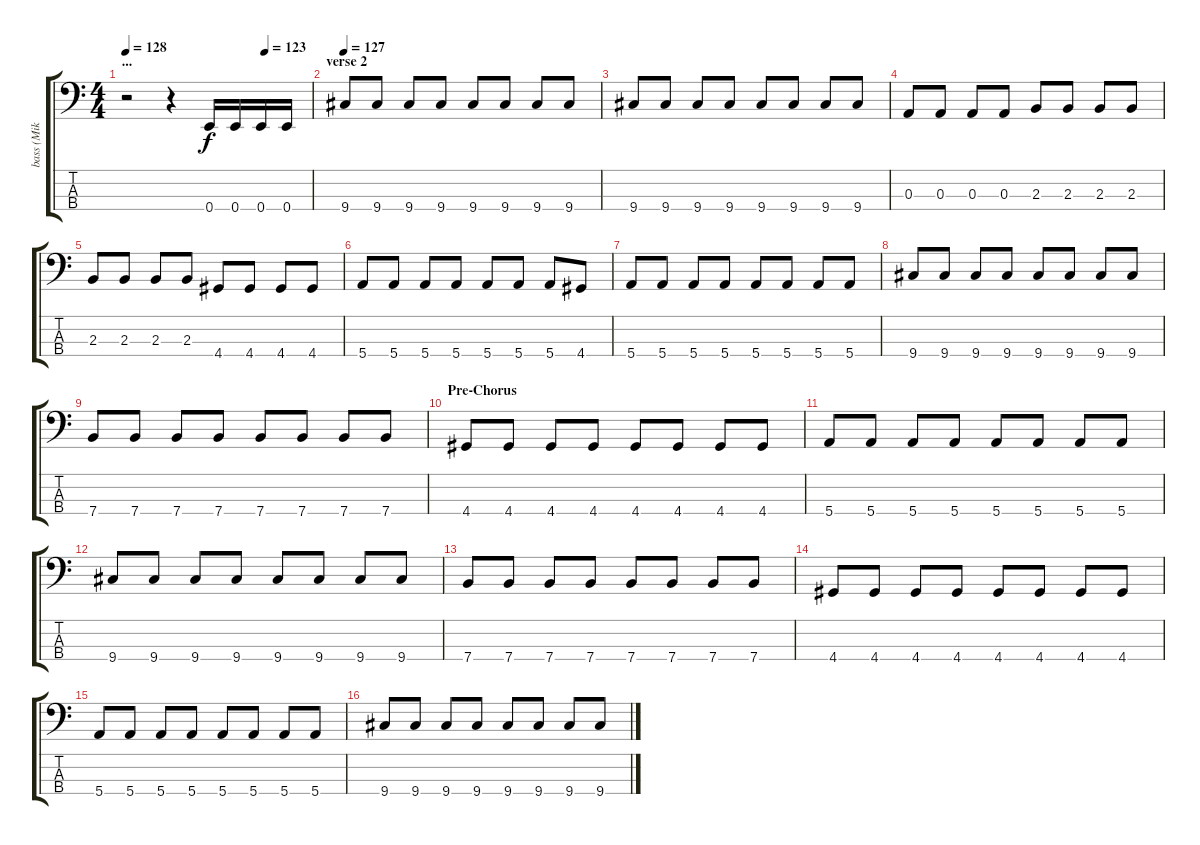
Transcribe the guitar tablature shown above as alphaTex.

\track (" bass (Mikey Way)" " bass (Mik") {instrument electricbasspick}
\staff {score tabs}
\tuning (G2 D2 A1 E1) {hide}
\ts (4 4)
\section ("" "...")
\tempo 128
\tempo (123 0.75)
\clef f4
\ks c
r.2{dy f} r.4 0.4.16 0.4.16 0.4.16 0.4.16 |
\section ("" "verse 2")
\tempo 127
9.4.8 9.4.8 9.4.8 9.4.8 9.4.8 9.4.8 9.4.8 9.4.8 |
9.4.8 9.4.8 9.4.8 9.4.8 9.4.8 9.4.8 9.4.8 9.4.8 |
0.3.8 0.3.8 0.3.8 0.3.8 2.3.8 2.3.8 2.3.8 2.3.8 |
2.3.8 2.3.8 2.3.8 2.3.8 4.4.8 4.4.8 4.4.8 4.4.8 |
5.4.8 5.4.8 5.4.8 5.4.8 5.4.8 5.4.8 5.4.8 4.4.8 |
5.4.8 5.4.8 5.4.8 5.4.8 5.4.8 5.4.8 5.4.8 5.4.8 |
9.4.8 9.4.8 9.4.8 9.4.8 9.4.8 9.4.8 9.4.8 9.4.8 |
7.4.8 7.4.8 7.4.8 7.4.8 7.4.8 7.4.8 7.4.8 7.4.8 |
\section ("" "Pre-Chorus")
4.4.8 4.4.8 4.4.8 4.4.8 4.4.8 4.4.8 4.4.8 4.4.8 |
5.4.8 5.4.8 5.4.8 5.4.8 5.4.8 5.4.8 5.4.8 5.4.8 |
9.4.8 9.4.8 9.4.8 9.4.8 9.4.8 9.4.8 9.4.8 9.4.8 |
7.4.8 7.4.8 7.4.8 7.4.8 7.4.8 7.4.8 7.4.8 7.4.8 |
4.4.8 4.4.8 4.4.8 4.4.8 4.4.8 4.4.8 4.4.8 4.4.8 |
5.4.8 5.4.8 5.4.8 5.4.8 5.4.8 5.4.8 5.4.8 5.4.8 |
9.4.8 9.4.8 9.4.8 9.4.8 9.4.8 9.4.8 9.4.8 9.4.8
